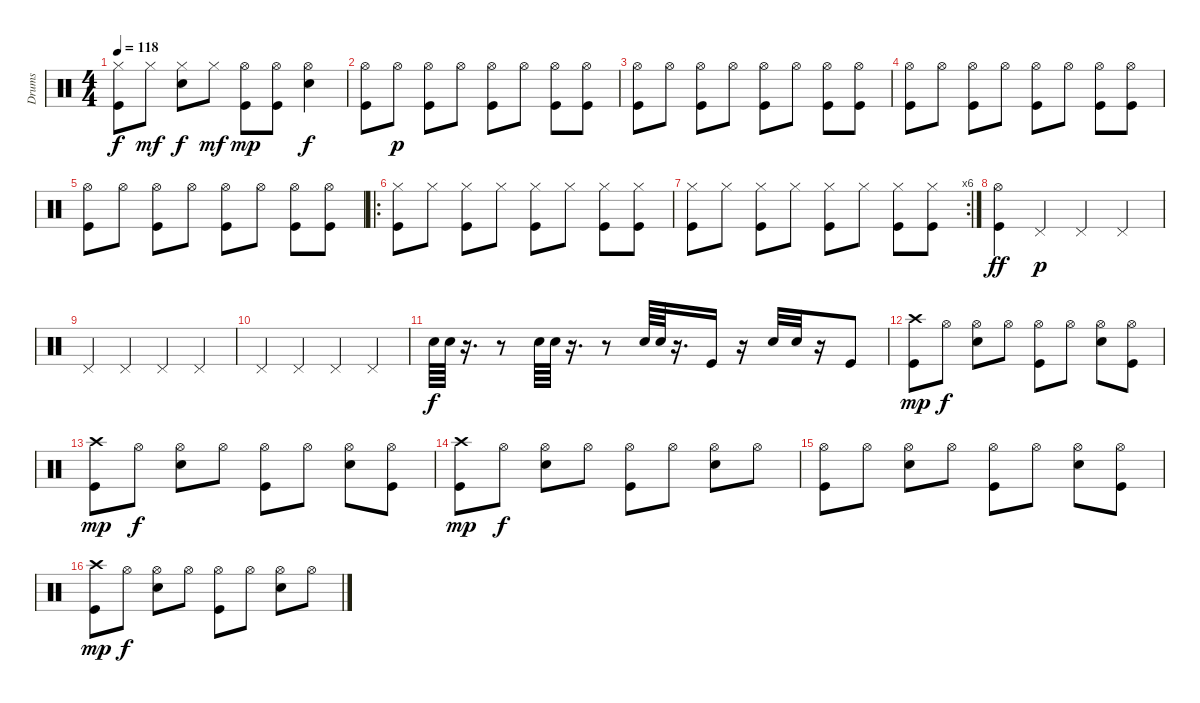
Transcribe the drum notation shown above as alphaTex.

\track ("Drums" "Drums") {instrument percussion}
\staff {score}
\articulation defaults
\ts (4 4)
\tempo 118
\clef neutral
\ks c
("Hi-Hat (closed)" "Kick (hit)").8{dy f} "Hi-Hat (closed)".8{dy mf} ("Hi-Hat (closed)" "Snare (hit) 2").8{dy f} "Hi-Hat (closed)".8{dy mf} ("Hi-Hat (open)" "Kick (hit)").8{dy mp} ("Hi-Hat (open)" "Kick (hit)").8 ("Hi-Hat (open)" "Snare (hit) 2").4{dy f} |
("Hi-Hat (open)" "Kick (hit)").8 "Hi-Hat (open)".8{dy p} ("Hi-Hat (open)" "Kick (hit)").8 "Hi-Hat (open)".8 ("Hi-Hat (open)" "Kick (hit)").8 "Hi-Hat (open)".8 ("Hi-Hat (open)" "Kick (hit)").8 ("Hi-Hat (open)" "Kick (hit)").8 |
("Hi-Hat (open)" "Kick (hit)").8 "Hi-Hat (open)".8 ("Hi-Hat (open)" "Kick (hit)").8 "Hi-Hat (open)".8 ("Hi-Hat (open)" "Kick (hit)").8 "Hi-Hat (open)".8 ("Hi-Hat (open)" "Kick (hit)").8 ("Hi-Hat (open)" "Kick (hit)").8 |
("Hi-Hat (open)" "Kick (hit)").8 "Hi-Hat (open)".8 ("Hi-Hat (open)" "Kick (hit)").8 "Hi-Hat (open)".8 ("Hi-Hat (open)" "Kick (hit)").8 "Hi-Hat (open)".8 ("Hi-Hat (open)" "Kick (hit)").8 ("Hi-Hat (open)" "Kick (hit)").8 |
("Hi-Hat (open)" "Kick (hit)").8 "Hi-Hat (open)".8 ("Hi-Hat (open)" "Kick (hit)").8 "Hi-Hat (open)".8 ("Hi-Hat (open)" "Kick (hit)").8 "Hi-Hat (open)".8 ("Hi-Hat (open)" "Kick (hit)").8 ("Hi-Hat (open)" "Kick (hit)").8 |
\ro
("Hi-Hat (closed)" "Kick (hit)").8 "Hi-Hat (closed)".8 ("Hi-Hat (closed)" "Kick (hit)").8 "Hi-Hat (closed)".8 ("Hi-Hat (closed)" "Kick (hit)").8 "Hi-Hat (closed)".8 ("Hi-Hat (closed)" "Kick (hit)").8 ("Hi-Hat (closed)" "Kick (hit)").8 |
\rc 6
("Hi-Hat (closed)" "Kick (hit)").8 "Hi-Hat (closed)".8 ("Hi-Hat (closed)" "Kick (hit)").8 "Hi-Hat (closed)".8 ("Hi-Hat (closed)" "Kick (hit)").8 "Hi-Hat (closed)".8 ("Hi-Hat (closed)" "Kick (hit)").8 ("Hi-Hat (closed)" "Kick (hit)").8 |
("Hi-Hat (open)" "Kick (hit)").4{dy ff} "Pedal Hi-Hat (hit)".4{dy p} "Pedal Hi-Hat (hit)".4 "Pedal Hi-Hat (hit)".4 |
"Pedal Hi-Hat (hit)".4 "Pedal Hi-Hat (hit)".4 "Pedal Hi-Hat (hit)".4 "Pedal Hi-Hat (hit)".4 |
"Pedal Hi-Hat (hit)".4 "Pedal Hi-Hat (hit)".4 "Pedal Hi-Hat (hit)".4 "Pedal Hi-Hat (hit)".4 |
"Snare (hit) 2".64{dy f} "Snare (hit) 2".64 r.16{d} r.8 "Snare (hit) 2".64 "Snare (hit) 2".64 r.16{d} r.8 "Snare (hit) 2".64 "Snare (hit) 2".64 r.16{d} "Kick (hit)".16 r.16 "Snare (hit) 2".32 "Snare (hit) 2".32 r.16 "Kick (hit)".8 |
("Crash high (hit)" "Kick (hit)").8{dy mp} "Hi-Hat (open)".8{dy f} ("Hi-Hat (open)" "Snare (hit) 2").8 "Hi-Hat (open)".8 ("Hi-Hat (open)" "Kick (hit)").8 "Hi-Hat (open)".8 ("Hi-Hat (open)" "Snare (hit) 2").8 ("Hi-Hat (open)" "Kick (hit)").8 |
("Crash high (hit)" "Kick (hit)").8{dy mp} "Hi-Hat (open)".8{dy f} ("Hi-Hat (open)" "Snare (hit) 2").8 "Hi-Hat (open)".8 ("Hi-Hat (open)" "Kick (hit)").8 "Hi-Hat (open)".8 ("Hi-Hat (open)" "Snare (hit) 2").8 ("Hi-Hat (open)" "Kick (hit)").8 |
("Crash high (hit)" "Kick (hit)").8{dy mp} "Hi-Hat (open)".8{dy f} ("Hi-Hat (open)" "Snare (hit) 2").8 "Hi-Hat (open)".8 ("Hi-Hat (open)" "Kick (hit)").8 "Hi-Hat (open)".8 ("Hi-Hat (open)" "Snare (hit) 2").8 "Hi-Hat (open)".8 |
("Hi-Hat (open)" "Kick (hit)").8 "Hi-Hat (open)".8 ("Hi-Hat (open)" "Snare (hit) 2").8 "Hi-Hat (open)".8 ("Hi-Hat (open)" "Kick (hit)").8 "Hi-Hat (open)".8 ("Hi-Hat (open)" "Snare (hit) 2").8 ("Hi-Hat (open)" "Kick (hit)").8 |
("Crash high (hit)" "Kick (hit)").8{dy mp} "Hi-Hat (open)".8{dy f} ("Hi-Hat (open)" "Snare (hit) 2").8 "Hi-Hat (open)".8 ("Hi-Hat (open)" "Kick (hit)").8 "Hi-Hat (open)".8 ("Hi-Hat (open)" "Snare (hit) 2").8 "Hi-Hat (open)".8
